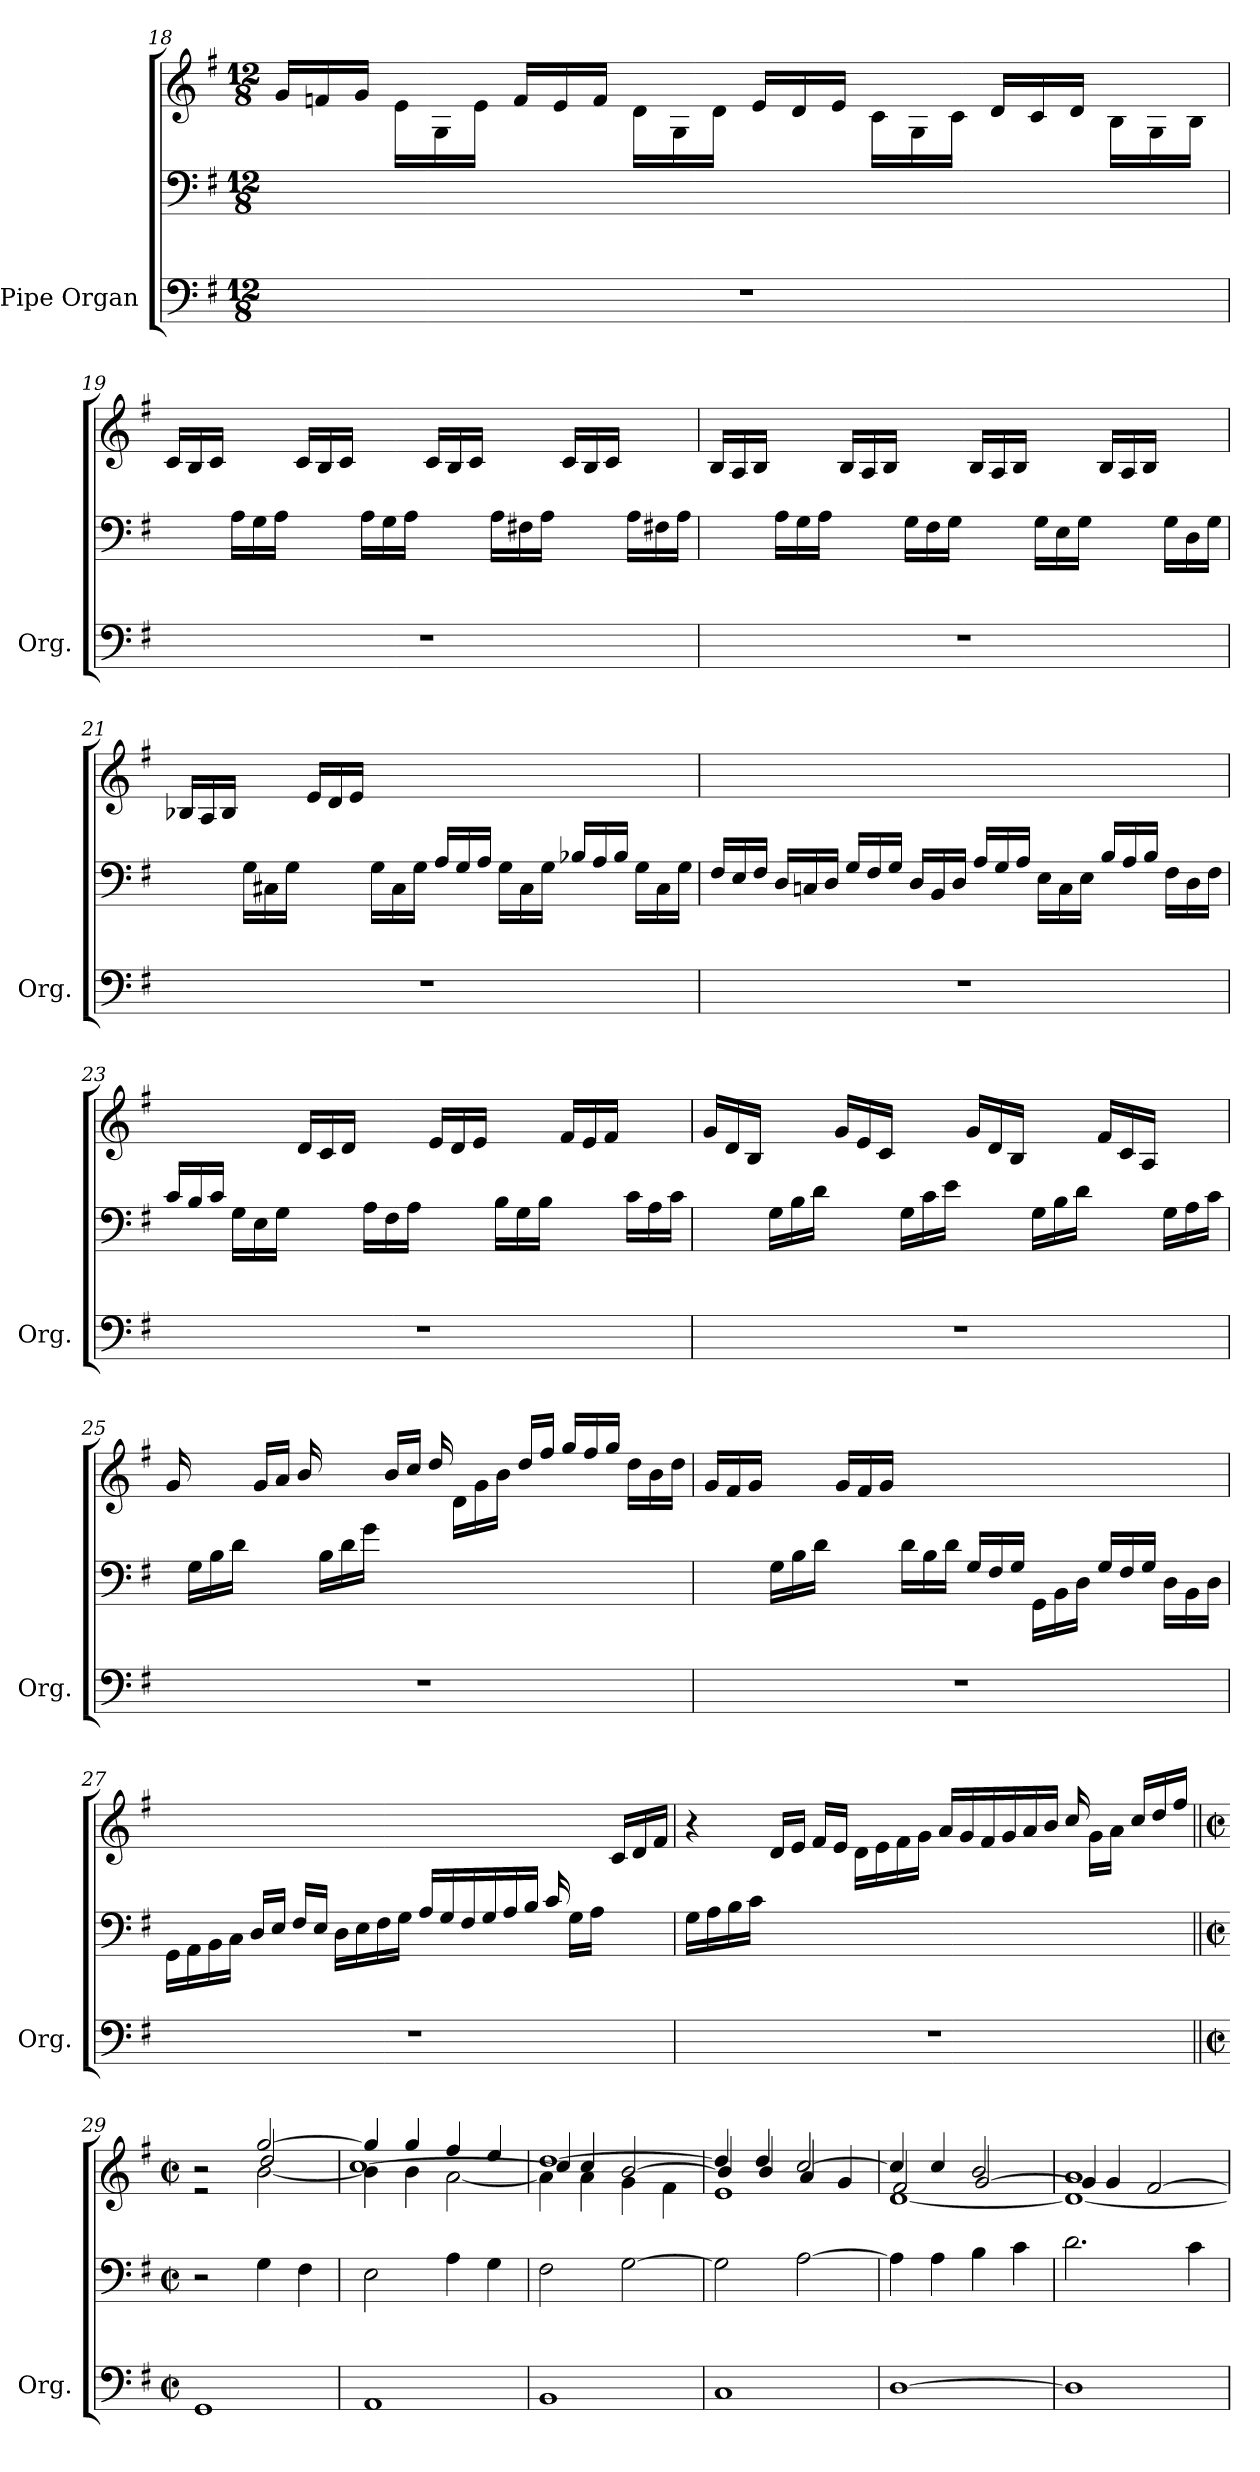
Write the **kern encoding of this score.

**kern	**kern	**kern
*part1	*part1	*part1
*staff3	*staff2	*staff1
*I"Pipe Organ	*	*
*I'Org.	*	*
*clefF4	*clefF4	*clefG2
*k[f#]	*k[f#]	*k[f#]
*M12/8	*M12/8	*M12/8
=18	=18	=18
1.r	1.ryy	16g/LL
.	.	16fn/
.	.	16g/JJ
.	.	16e\LL
.	.	16G\
.	.	16e\JJ
.	.	16f/LL
.	.	16e/
.	.	16f/JJ
.	.	16d\LL
.	.	16G\
.	.	16d\JJ
.	.	16e/LL
.	.	16d/
.	.	16e/JJ
.	.	16c\LL
.	.	16G\
.	.	16c\JJ
.	.	16d/LL
.	.	16c/
.	.	16d/JJ
.	.	16B\LL
.	.	16G\
.	.	16B\JJ
!!LO:LB:g=z
=19	=19	=19
1.r	8ryy	16c/LL
.	.	16B/
.	16ryy	16c/JJ
.	16A\LL	8ryy
.	16G\	.
.	16A\JJ	16ryy
.	8ryy	16c/LL
.	.	16B/
.	16ryy	16c/JJ
.	16A\LL	16ryy
.	16G\	8ryy
.	16A\JJ	.
.	8ryy	16c/LL
.	.	16B/
.	16ryy	16c/JJ
.	16A\LL	8ryy
.	16F#X\	.
.	16A\JJ	16ryy
.	8ryy	16c/LL
.	.	16B/
.	16ryy	16c/JJ
.	16A\LL	16ryy
.	16F#X\	8ryy
.	16A\JJ	.
!!LO:LB:g=z
=20	=20	=20
1.r	8ryy	16B/LL
.	.	16A/
.	16ryy	16B/JJ
.	16A\LL	8ryy
.	16G\	.
.	16A\JJ	16ryy
.	8ryy	16B/LL
.	.	16A/
.	16ryy	16B/JJ
.	16G\LL	16ryy
.	16F#\	8ryy
.	16G\JJ	.
.	8ryy	16B/LL
.	.	16A/
.	16ryy	16B/JJ
.	16G\LL	8ryy
.	16E\	.
.	16G\JJ	16ryy
.	8ryy	16B/LL
.	.	16A/
.	16ryy	16B/JJ
.	16G\LL	16ryy
.	16D\	8ryy
.	16G\JJ	.
=21	=21	=21
1.r	8ryy	16B-X/LL
.	.	16A/
.	16ryy	16B-/JJ
.	16G\LL	8ryy
.	16C#X\	.
.	16G\JJ	16ryy
.	8ryy	16e/LL
.	.	16d/
.	16ryy	16e/JJ
.	16G\LL	2ryy
.	16C#\	.
.	16G\JJ	.
.	16A/LL	.
.	16G/	.
.	16A/JJ	.
.	16G\LL	.
.	16C#\	.
.	16G\JJ	4ryy
.	16B-X/LL	.
.	16A/	.
.	16B-/JJ	.
.	16G\LL	8ryy
.	16C#\	.
.	16G\JJ	16ryy
!!LO:LB:g=z
=22	=22	=22
1.r	16F#/LL	1.ryy
.	16E/	.
.	16F#/JJ	.
.	16D/LL	.
.	16Cn/	.
.	16D/JJ	.
.	16G/LL	.
.	16F#/	.
.	16G/JJ	.
.	16D/LL	.
.	16BB/	.
.	16D/JJ	.
.	16A/LL	.
.	16G/	.
.	16A/JJ	.
.	16E\LL	.
.	16C\	.
.	16E\JJ	.
.	16B/LL	.
.	16A/	.
.	16B/JJ	.
.	16F#\LL	.
.	16D\	.
.	16F#\JJ	.
=23	=23	=23
1.r	16c/LL	4ryy
.	16B/	.
.	16c/JJ	.
.	16G\LL	.
.	16E\	8ryy
.	16G\JJ	.
.	8ryy	16d/LL
.	.	16c/
.	16ryy	16d/JJ
.	16A\LL	8ryy
.	16F#\	.
.	16A\JJ	16ryy
.	8ryy	16e/LL
.	.	16d/
.	16ryy	16e/JJ
.	16B\LL	16ryy
.	16G\	8ryy
.	16B\JJ	.
.	8ryy	16f#/LL
.	.	16e/
.	16ryy	16f#/JJ
.	16c\LL	8ryy
.	16A\	.
.	16c\JJ	16ryy
!!LO:PB:g=z
=24	=24	=24
1.r	8ryy	16g/LL
.	.	16d/
.	16ryy	16B/JJ
.	16G\LL	8ryy
.	16B\	.
.	16d\JJ	16ryy
.	8ryy	16g/LL
.	.	16e/
.	16ryy	16c/JJ
.	16G\LL	16ryy
.	16c\	8ryy
.	16e\JJ	.
.	8ryy	16g/LL
.	.	16d/
.	16ryy	16B/JJ
.	16G\LL	8ryy
.	16B\	.
.	16d\JJ	16ryy
.	8ryy	16f#/LL
.	.	16c/
.	16ryy	16A/JJ
.	16G\LL	8ryy
.	16A\	.
.	16c\JJ	16ryy
=25	=25	=25
1.r	16ryy	16g/
.	16G\LL	8ryy
.	16B\	.
.	16d\JJ	16ryy
.	8ryy	16g/LL
.	.	16a/JJ
.	16ryy	16b/
.	16B\LL	8ryy
.	16d\	.
.	16g\JJ	16ryy
.	8ryy	16b/LL
.	.	16cc/JJ
.	4ryy	16dd/
.	.	16d\LL
.	.	16g\
.	.	16b\JJ
.	2ryy	16dd/LL
.	.	16ff#/JJ
.	.	16gg/LL
.	.	16ff#/
.	.	16gg/JJ
.	.	16dd\LL
.	.	16b\
.	.	16dd\JJ
!!LO:LB:g=z
=26	=26	=26
1.r	8ryy	16g/LL
.	.	16f#/
.	16ryy	16g/JJ
.	16G\LL	8ryy
.	16B\	.
.	16d\JJ	16ryy
.	8ryy	16g/LL
.	.	16f#/
.	16ryy	16g/JJ
.	16d\LL	16ryy
.	16B\	8ryy
.	16d\JJ	.
.	16G/LL	4ryy
.	16F#/	.
.	16G/JJ	.
.	16GG\LL	.
.	16BB\	2ryy
.	16D\JJ	.
.	16G/LL	.
.	16F#/	.
.	16G/JJ	.
.	16D\LL	.
.	16BB\	.
.	16D\JJ	.
=27	=27	=27
1.r	16GG\LL	1ryy
.	16AA\	.
.	16BB\	.
.	16C\JJ	.
.	16D/LL	.
.	16E/JJ	.
.	16F#/LL	.
.	16E/JJ	.
.	16D\LL	.
.	16E\	.
.	16F#\	.
.	16G\JJ	.
.	16A/LL	.
.	16G/	.
.	16F#/	.
.	16G/	.
.	16A/	4ryy
.	16B/JJ	.
.	16c/	.
.	16G\LL	.
.	16A\JJ	16ryy
.	8ryy	16c/LL
.	.	16d/
.	16ryy	16f#/JJ
!!LO:LB:g=z
=28	=28	=28
1.r	16G\LL	4r
.	16A\	.
.	16B\	.
.	16c\JJ	.
.	4ryy	16d/LL
.	.	16e/JJ
.	.	16f#/LL
.	.	16e/JJ
.	1ryy	16d\LL
.	.	16e\
.	.	16f#\
.	.	16g\JJ
.	.	16a/LL
.	.	16g/
.	.	16f#/
.	.	16g/
.	.	16a/
.	.	16b/JJ
.	.	16cc/
.	.	16g\LL
.	.	16a\JJ
.	.	16cc/LL
.	.	16dd/
.	.	16ff#/JJ
=29||	=29||	=29||
*M2/2	*M2/2	*M2/2
*met(c|)	*met(c|)	*met(c|)
*	*	*^
*	*	*	*^
1GG	2r	2r	2r	2re
.	4G\	[2gg/	[2b\	2dd/
.	4F#\	.	.	.
=30	=30	=30	=30	=30
1AA	2E\	4gg/]	4b\]	[1cc
.	.	4gg/	4b\	.
.	4A\	4ff#/	[2a\	.
.	4G\	4ee/	.	.
=31	=31	=31	=31	=31
1BB	2F#\	[1dd	4a\]	4cc/]
.	.	.	4a\	4cc/
.	[2G\	.	4g\	[2b/
.	.	.	4f#\	.
!!LO:LB:g=z	!!	!!
=32	=32	=32	=32	=32
1C	2G\]	4dd/]	1e	4b/]
.	.	4dd/	.	4b/
.	[2A\	[2cc/	.	4a/
.	.	.	.	4g/
=33	=33	=33	=33	=33
[1D	4A\]	4cc/]	[1d	2f#/
.	4A\	4cc/	.	.
.	4B\	2b/	.	[2g/
.	4c\	.	.	.
=34	=34	=34	=34	=34
1D]	2.d\	1a	1d_	4g/]
.	.	.	.	4g/
.	.	.	.	[2f#/
.	4c\	.	.	.
*	*	*v	*v	*v
=	=	=
*-	*-	*-
